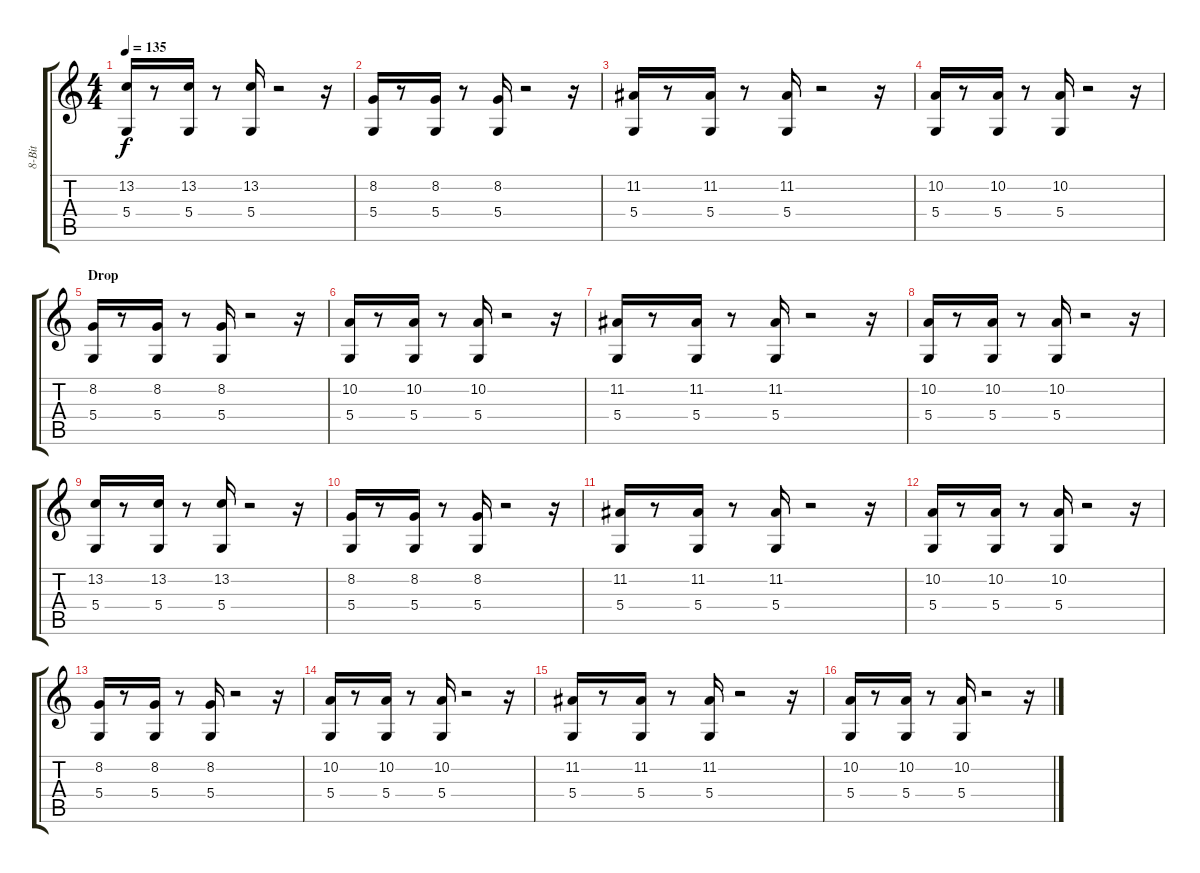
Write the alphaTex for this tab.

\track ("8-Bit" "8-Bit") {instrument lead1square}
\staff {score tabs}
\tuning (E4 B3 G3 D3 A2 E2) {hide}
\ts (4 4)
\tempo 135
\clef g2
\ks c
(13.2 5.4).16{dy f} r.8 (13.2 5.4).16 r.8 (13.2 5.4).16 r.2 r.16 |
(8.2 5.4).16 r.8 (8.2 5.4).16 r.8 (8.2 5.4).16 r.2 r.16 |
(11.2 5.4).16 r.8 (11.2 5.4).16 r.8 (11.2 5.4).16 r.2 r.16 |
(10.2 5.4).16 r.8 (10.2 5.4).16 r.8 (10.2 5.4).16 r.2 r.16 |
\section ("" "Drop")
(8.2 5.4).16{volume 11} r.8 (8.2 5.4).16 r.8 (8.2 5.4).16 r.2 r.16 |
(10.2 5.4).16 r.8 (10.2 5.4).16 r.8 (10.2 5.4).16 r.2 r.16 |
(11.2 5.4).16 r.8 (11.2 5.4).16 r.8 (11.2 5.4).16 r.2 r.16 |
(10.2 5.4).16 r.8 (10.2 5.4).16 r.8 (10.2 5.4).16 r.2 r.16 |
(13.2 5.4).16{volume 9} r.8 (13.2 5.4).16 r.8 (13.2 5.4).16 r.2 r.16 |
(8.2 5.4).16 r.8 (8.2 5.4).16 r.8 (8.2 5.4).16 r.2 r.16 |
(11.2 5.4).16 r.8 (11.2 5.4).16 r.8 (11.2 5.4).16 r.2 r.16 |
(10.2 5.4).16 r.8 (10.2 5.4).16 r.8 (10.2 5.4).16 r.2 r.16 |
(8.2 5.4).16{volume 7} r.8 (8.2 5.4).16 r.8 (8.2 5.4).16 r.2 r.16 |
(10.2 5.4).16 r.8 (10.2 5.4).16 r.8 (10.2 5.4).16 r.2 r.16 |
(11.2 5.4).16 r.8 (11.2 5.4).16 r.8 (11.2 5.4).16 r.2 r.16 |
(10.2 5.4).16 r.8 (10.2 5.4).16 r.8 (10.2 5.4).16 r.2 r.16
